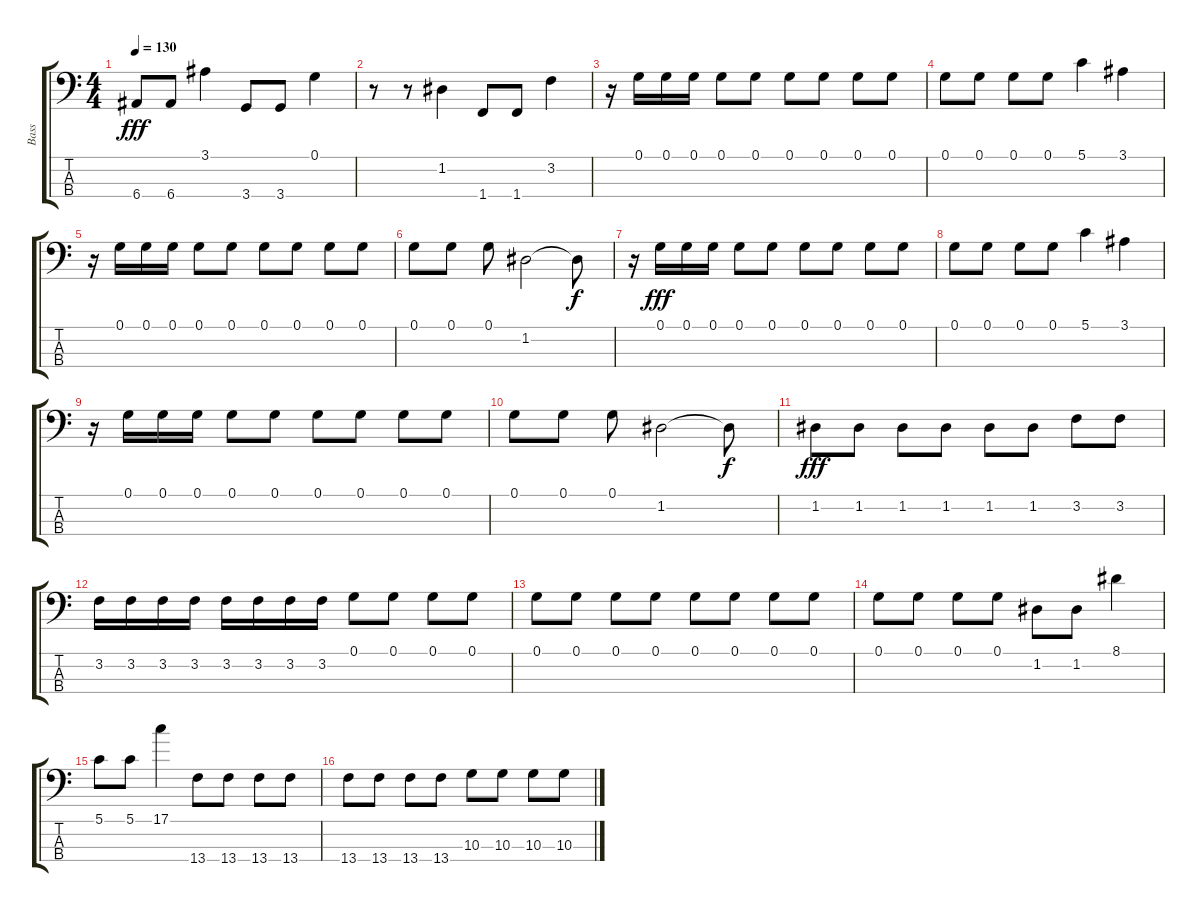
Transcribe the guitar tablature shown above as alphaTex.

\track ("Bass" "Bass") {instrument electricbassfinger}
\staff {score tabs}
\tuning (G2 D2 A1 E1) {hide}
\ts (4 4)
\tempo 130
\clef f4
\ks c
6.4.8{dy fff} 6.4.8 3.1.4 3.4.8 3.4.8 0.1.4 |
r.8 r.8 1.2.4 1.4.8 1.4.8 3.2.4 |
r.16 0.1.16 0.1.16 0.1.16 0.1.8 0.1.8 0.1.8 0.1.8 0.1.8 0.1.8 |
0.1.8 0.1.8 0.1.8 0.1.8 5.1.4 3.1.4 |
r.16 0.1.16 0.1.16 0.1.16 0.1.8 0.1.8 0.1.8 0.1.8 0.1.8 0.1.8 |
0.1.8 0.1.8 0.1.8 1.2.2 1.2{t}.8{dy f} |
r.16 0.1.16{dy fff} 0.1.16 0.1.16 0.1.8 0.1.8 0.1.8 0.1.8 0.1.8 0.1.8 |
0.1.8 0.1.8 0.1.8 0.1.8 5.1.4 3.1.4 |
r.16 0.1.16 0.1.16 0.1.16 0.1.8 0.1.8 0.1.8 0.1.8 0.1.8 0.1.8 |
0.1.8 0.1.8 0.1.8 1.2.2 1.2{t}.8{dy f} |
1.2.8{dy fff} 1.2.8 1.2.8 1.2.8 1.2.8 1.2.8 3.2.8 3.2.8 |
3.2.16 3.2.16 3.2.16 3.2.16 3.2.16 3.2.16 3.2.16 3.2.16 0.1.8 0.1.8 0.1.8 0.1.8 |
0.1.8 0.1.8 0.1.8 0.1.8 0.1.8 0.1.8 0.1.8 0.1.8 |
0.1.8 0.1.8 0.1.8 0.1.8 1.2.8 1.2.8 8.1.4 |
5.1.8 5.1.8 17.1.4 13.4.8 13.4.8 13.4.8 13.4.8 |
13.4.8 13.4.8 13.4.8 13.4.8 10.3.8 10.3.8 10.3.8 10.3.8
